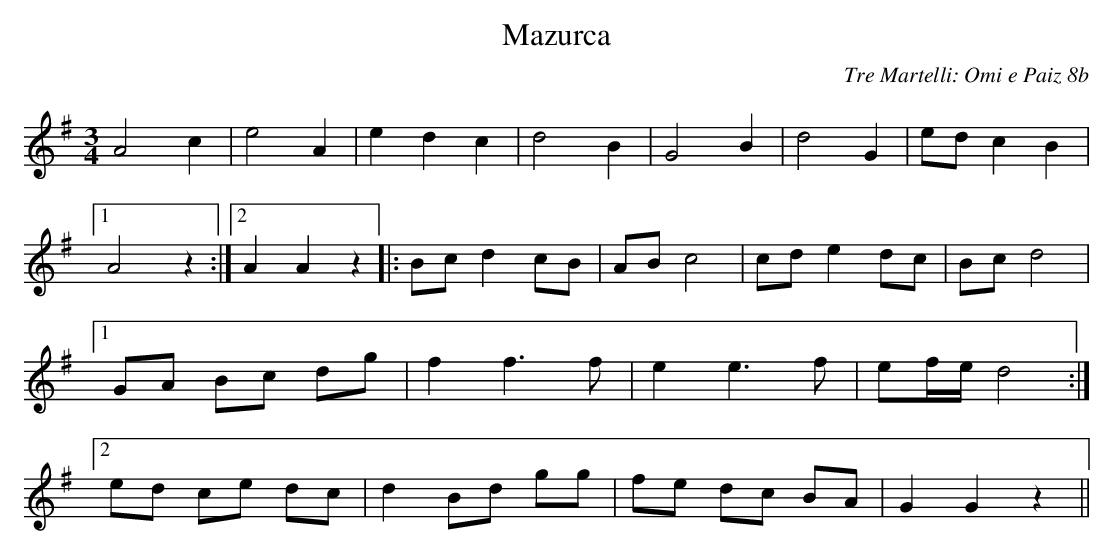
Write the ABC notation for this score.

X:1
T:Mazurca
C:Tre Martelli: Omi e Paiz 8b
M:3/4
L:1/8
K:G
A4c2|e4A2|e2d2c2|d4B2|\
G4B2|d4G2|edc2B2|1 A4z2:|2 A2A2z2||\
|:Bc d2 cB|AB c4|cd e2 dc|Bc d4|1 GA Bc dg|\
f2f3f|e2e3f|ef/e/ d4:|2 ed ce dc |\
d2Bd gg|fe dc BA|G2G2z2||
